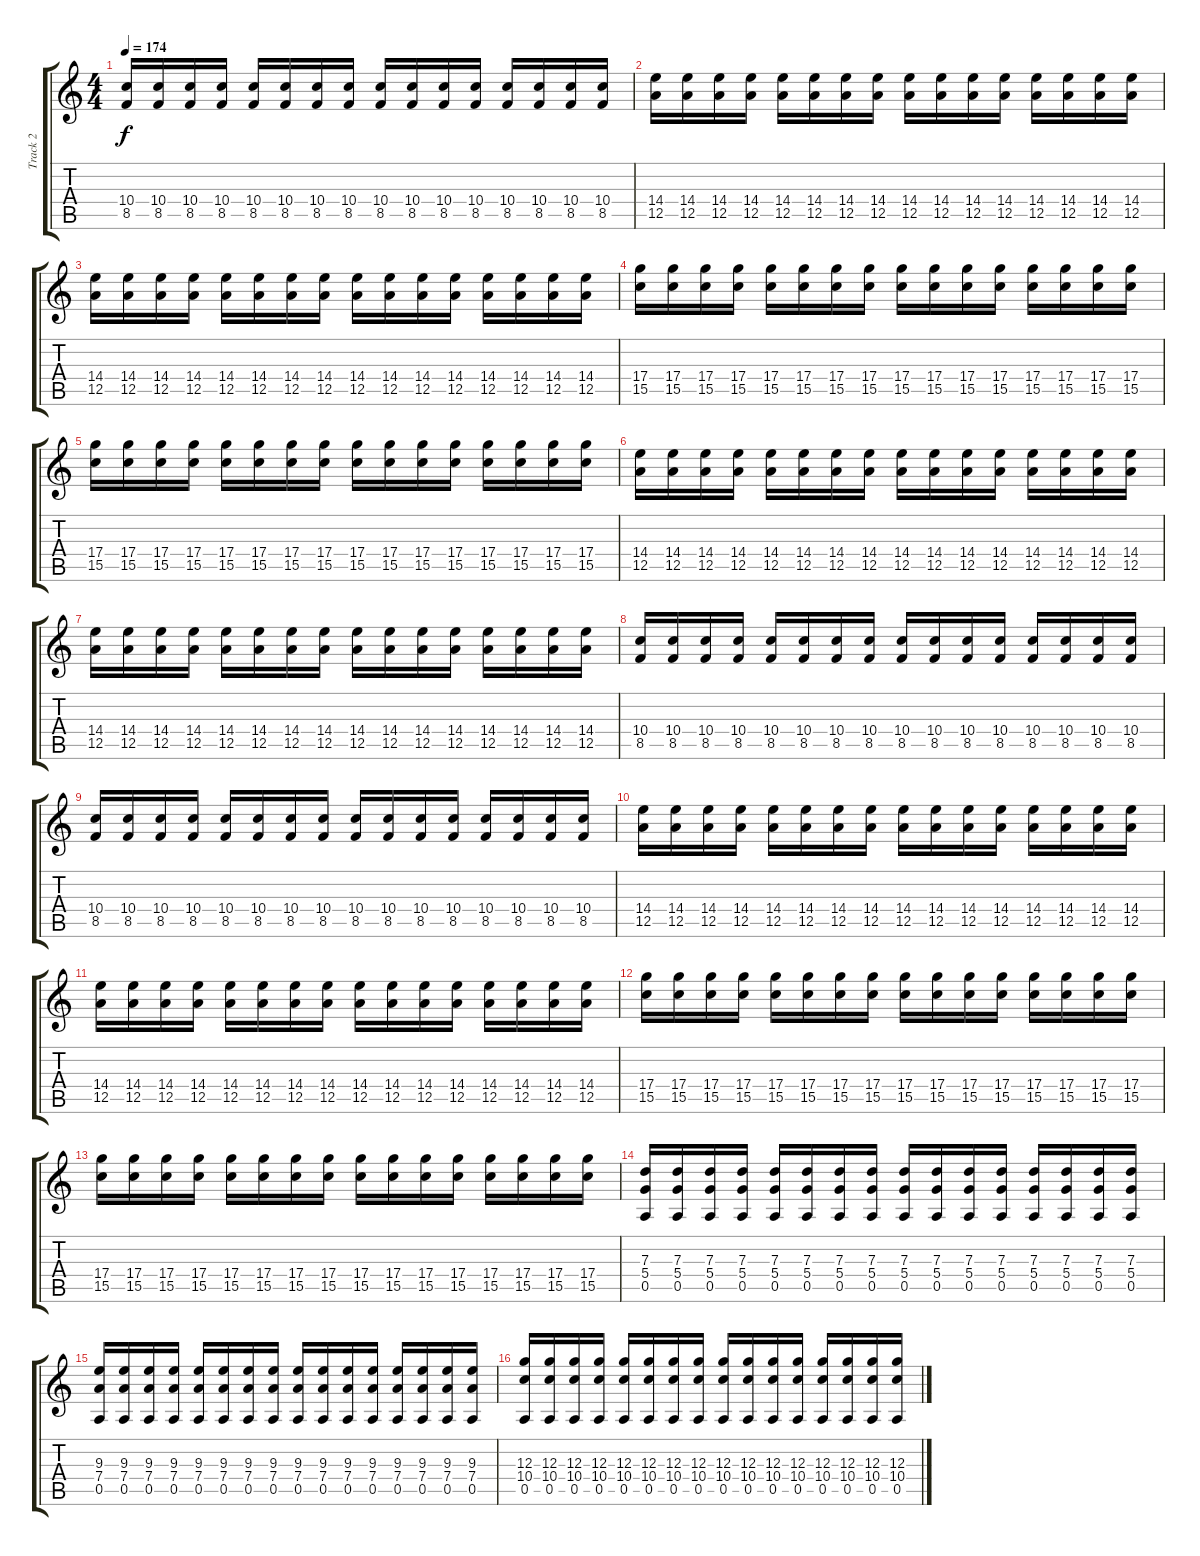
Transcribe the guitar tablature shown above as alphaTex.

\track ("Track 2" "Track 2") {instrument overdrivenguitar}
\staff {score tabs}
\tuning (E4 B3 G3 D3 A2 E2) {hide}
\ts (4 4)
\tempo 174
\clef g2
\ks c
(10.4 8.5).16{dy f} (10.4 8.5).16 (10.4 8.5).16 (10.4 8.5).16 (10.4 8.5).16 (10.4 8.5).16 (10.4 8.5).16 (10.4 8.5).16 (10.4 8.5).16 (10.4 8.5).16 (10.4 8.5).16 (10.4 8.5).16 (10.4 8.5).16 (10.4 8.5).16 (10.4 8.5).16 (10.4 8.5).16 |
(14.4 12.5).16 (14.4 12.5).16 (14.4 12.5).16 (14.4 12.5).16 (14.4 12.5).16 (14.4 12.5).16 (14.4 12.5).16 (14.4 12.5).16 (14.4 12.5).16 (14.4 12.5).16 (14.4 12.5).16 (14.4 12.5).16 (14.4 12.5).16 (14.4 12.5).16 (14.4 12.5).16 (14.4 12.5).16 |
(14.4 12.5).16 (14.4 12.5).16 (14.4 12.5).16 (14.4 12.5).16 (14.4 12.5).16 (14.4 12.5).16 (14.4 12.5).16 (14.4 12.5).16 (14.4 12.5).16 (14.4 12.5).16 (14.4 12.5).16 (14.4 12.5).16 (14.4 12.5).16 (14.4 12.5).16 (14.4 12.5).16 (14.4 12.5).16 |
(17.4 15.5).16 (17.4 15.5).16 (17.4 15.5).16 (17.4 15.5).16 (17.4 15.5).16 (17.4 15.5).16 (17.4 15.5).16 (17.4 15.5).16 (17.4 15.5).16 (17.4 15.5).16 (17.4 15.5).16 (17.4 15.5).16 (17.4 15.5).16 (17.4 15.5).16 (17.4 15.5).16 (17.4 15.5).16 |
(17.4 15.5).16 (17.4 15.5).16 (17.4 15.5).16 (17.4 15.5).16 (17.4 15.5).16 (17.4 15.5).16 (17.4 15.5).16 (17.4 15.5).16 (17.4 15.5).16 (17.4 15.5).16 (17.4 15.5).16 (17.4 15.5).16 (17.4 15.5).16 (17.4 15.5).16 (17.4 15.5).16 (17.4 15.5).16 |
(14.4 12.5).16 (14.4 12.5).16 (14.4 12.5).16 (14.4 12.5).16 (14.4 12.5).16 (14.4 12.5).16 (14.4 12.5).16 (14.4 12.5).16 (14.4 12.5).16 (14.4 12.5).16 (14.4 12.5).16 (14.4 12.5).16 (14.4 12.5).16 (14.4 12.5).16 (14.4 12.5).16 (14.4 12.5).16 |
(14.4 12.5).16 (14.4 12.5).16 (14.4 12.5).16 (14.4 12.5).16 (14.4 12.5).16 (14.4 12.5).16 (14.4 12.5).16 (14.4 12.5).16 (14.4 12.5).16 (14.4 12.5).16 (14.4 12.5).16 (14.4 12.5).16 (14.4 12.5).16 (14.4 12.5).16 (14.4 12.5).16 (14.4 12.5).16 |
(10.4 8.5).16 (10.4 8.5).16 (10.4 8.5).16 (10.4 8.5).16 (10.4 8.5).16 (10.4 8.5).16 (10.4 8.5).16 (10.4 8.5).16 (10.4 8.5).16 (10.4 8.5).16 (10.4 8.5).16 (10.4 8.5).16 (10.4 8.5).16 (10.4 8.5).16 (10.4 8.5).16 (10.4 8.5).16 |
(10.4 8.5).16 (10.4 8.5).16 (10.4 8.5).16 (10.4 8.5).16 (10.4 8.5).16 (10.4 8.5).16 (10.4 8.5).16 (10.4 8.5).16 (10.4 8.5).16 (10.4 8.5).16 (10.4 8.5).16 (10.4 8.5).16 (10.4 8.5).16 (10.4 8.5).16 (10.4 8.5).16 (10.4 8.5).16 |
(14.4 12.5).16 (14.4 12.5).16 (14.4 12.5).16 (14.4 12.5).16 (14.4 12.5).16 (14.4 12.5).16 (14.4 12.5).16 (14.4 12.5).16 (14.4 12.5).16 (14.4 12.5).16 (14.4 12.5).16 (14.4 12.5).16 (14.4 12.5).16 (14.4 12.5).16 (14.4 12.5).16 (14.4 12.5).16 |
(14.4 12.5).16 (14.4 12.5).16 (14.4 12.5).16 (14.4 12.5).16 (14.4 12.5).16 (14.4 12.5).16 (14.4 12.5).16 (14.4 12.5).16 (14.4 12.5).16 (14.4 12.5).16 (14.4 12.5).16 (14.4 12.5).16 (14.4 12.5).16 (14.4 12.5).16 (14.4 12.5).16 (14.4 12.5).16 |
(17.4 15.5).16 (17.4 15.5).16 (17.4 15.5).16 (17.4 15.5).16 (17.4 15.5).16 (17.4 15.5).16 (17.4 15.5).16 (17.4 15.5).16 (17.4 15.5).16 (17.4 15.5).16 (17.4 15.5).16 (17.4 15.5).16 (17.4 15.5).16 (17.4 15.5).16 (17.4 15.5).16 (17.4 15.5).16 |
(17.4 15.5).16 (17.4 15.5).16 (17.4 15.5).16 (17.4 15.5).16 (17.4 15.5).16 (17.4 15.5).16 (17.4 15.5).16 (17.4 15.5).16 (17.4 15.5).16 (17.4 15.5).16 (17.4 15.5).16 (17.4 15.5).16 (17.4 15.5).16 (17.4 15.5).16 (17.4 15.5).16 (17.4 15.5).16 |
(7.3 5.4 0.5).16 (7.3 5.4 0.5).16 (7.3 5.4 0.5).16 (7.3 5.4 0.5).16 (7.3 5.4 0.5).16 (7.3 5.4 0.5).16 (7.3 5.4 0.5).16 (7.3 5.4 0.5).16 (7.3 5.4 0.5).16 (7.3 5.4 0.5).16 (7.3 5.4 0.5).16 (7.3 5.4 0.5).16 (7.3 5.4 0.5).16 (7.3 5.4 0.5).16 (7.3 5.4 0.5).16 (7.3 5.4 0.5).16 |
(9.3 7.4 0.5).16 (9.3 7.4 0.5).16 (9.3 7.4 0.5).16 (9.3 7.4 0.5).16 (9.3 7.4 0.5).16 (9.3 7.4 0.5).16 (9.3 7.4 0.5).16 (9.3 7.4 0.5).16 (9.3 7.4 0.5).16 (9.3 7.4 0.5).16 (9.3 7.4 0.5).16 (9.3 7.4 0.5).16 (9.3 7.4 0.5).16 (9.3 7.4 0.5).16 (9.3 7.4 0.5).16 (9.3 7.4 0.5).16 |
(12.3 10.4 0.5).16 (12.3 10.4 0.5).16 (12.3 10.4 0.5).16 (12.3 10.4 0.5).16 (12.3 10.4 0.5).16 (12.3 10.4 0.5).16 (12.3 10.4 0.5).16 (12.3 10.4 0.5).16 (12.3 10.4 0.5).16 (12.3 10.4 0.5).16 (12.3 10.4 0.5).16 (12.3 10.4 0.5).16 (12.3 10.4 0.5).16 (12.3 10.4 0.5).16 (12.3 10.4 0.5).16 (12.3 10.4 0.5).16
